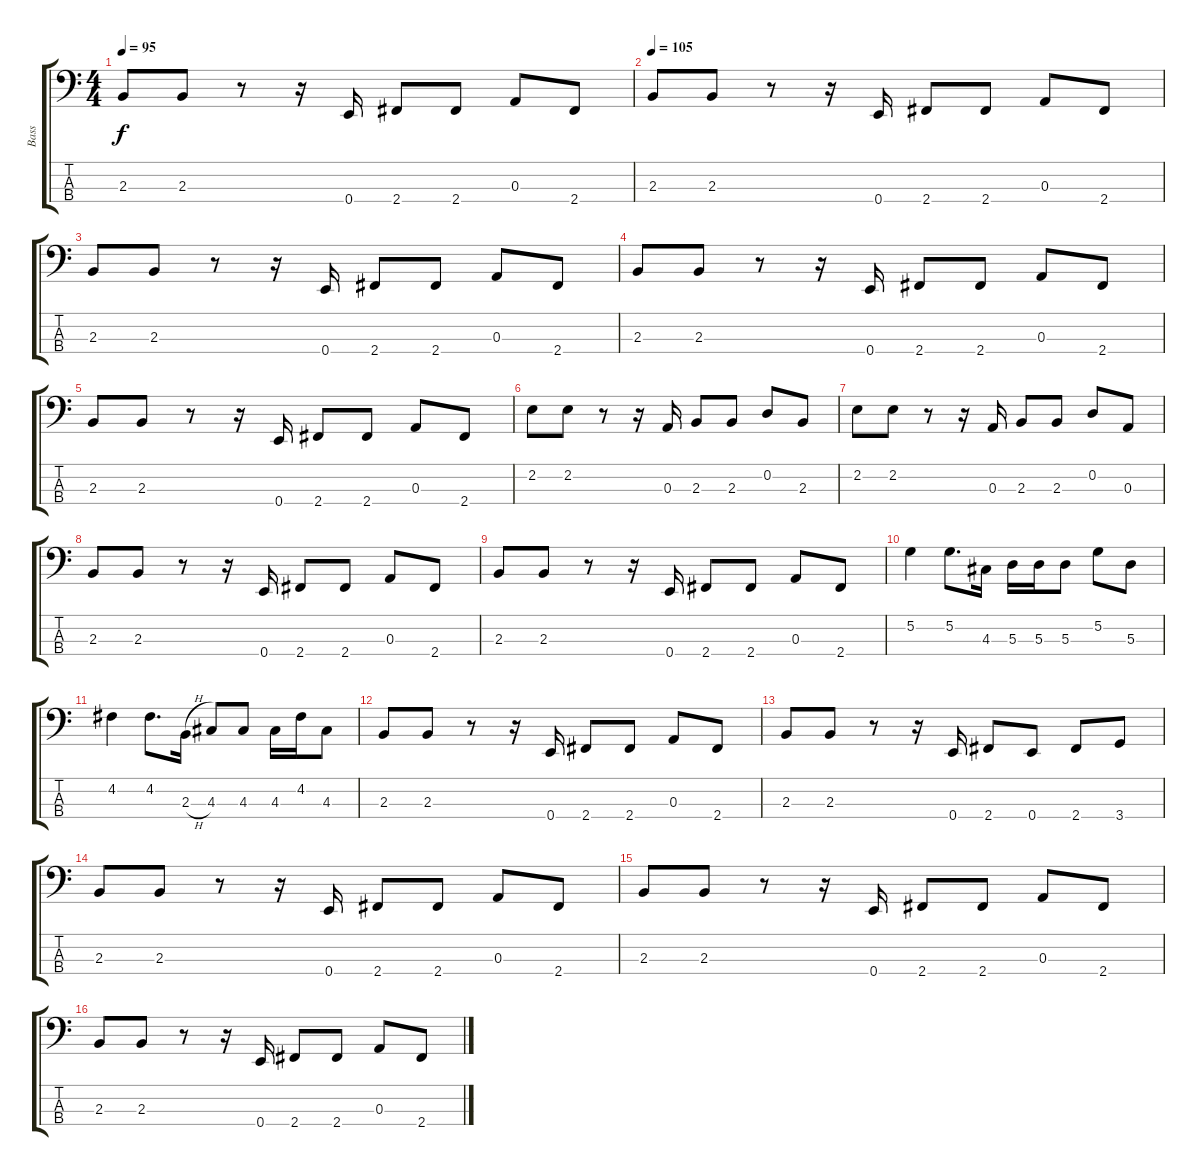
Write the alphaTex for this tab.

\track ("Bass" "Bass") {instrument electricbassfinger}
\staff {score tabs}
\tuning (G2 D2 A1 E1) {hide}
\ts (4 4)
\tempo 95
\clef f4
\ks c
2.3.8{dy f} 2.3.8 r.8 r.16 0.4.16 2.4.8 2.4.8 0.3.8 2.4.8 |
\tempo 105
2.3.8 2.3.8 r.8 r.16 0.4.16 2.4.8 2.4.8 0.3.8 2.4.8 |
2.3.8 2.3.8 r.8 r.16 0.4.16 2.4.8 2.4.8 0.3.8 2.4.8 |
2.3.8 2.3.8 r.8 r.16 0.4.16 2.4.8 2.4.8 0.3.8 2.4.8 |
2.3.8 2.3.8 r.8 r.16 0.4.16 2.4.8 2.4.8 0.3.8 2.4.8 |
2.2.8 2.2.8 r.8 r.16 0.3.16 2.3.8 2.3.8 0.2.8 2.3.8 |
2.2.8 2.2.8 r.8 r.16 0.3.16 2.3.8 2.3.8 0.2.8 0.3.8 |
2.3.8 2.3.8 r.8 r.16 0.4.16 2.4.8 2.4.8 0.3.8 2.4.8 |
2.3.8 2.3.8 r.8 r.16 0.4.16 2.4.8 2.4.8 0.3.8 2.4.8 |
5.2.4 5.2.8{d} 4.3.16 5.3.16 5.3.16 5.3.8 5.2.8 5.3.8 |
4.2.4 4.2.8{d} 2.3{h}.16 4.3.8 4.3.8 4.3.16 4.2.16 4.3.8 |
2.3.8 2.3.8 r.8 r.16 0.4.16 2.4.8 2.4.8 0.3.8 2.4.8 |
2.3.8 2.3.8 r.8 r.16 0.4.16 2.4.8 0.4.8 2.4.8 3.4.8 |
2.3.8 2.3.8 r.8 r.16 0.4.16 2.4.8 2.4.8 0.3.8 2.4.8 |
2.3.8 2.3.8 r.8 r.16 0.4.16 2.4.8 2.4.8 0.3.8 2.4.8 |
2.3.8 2.3.8 r.8 r.16 0.4.16 2.4.8 2.4.8 0.3.8 2.4.8
